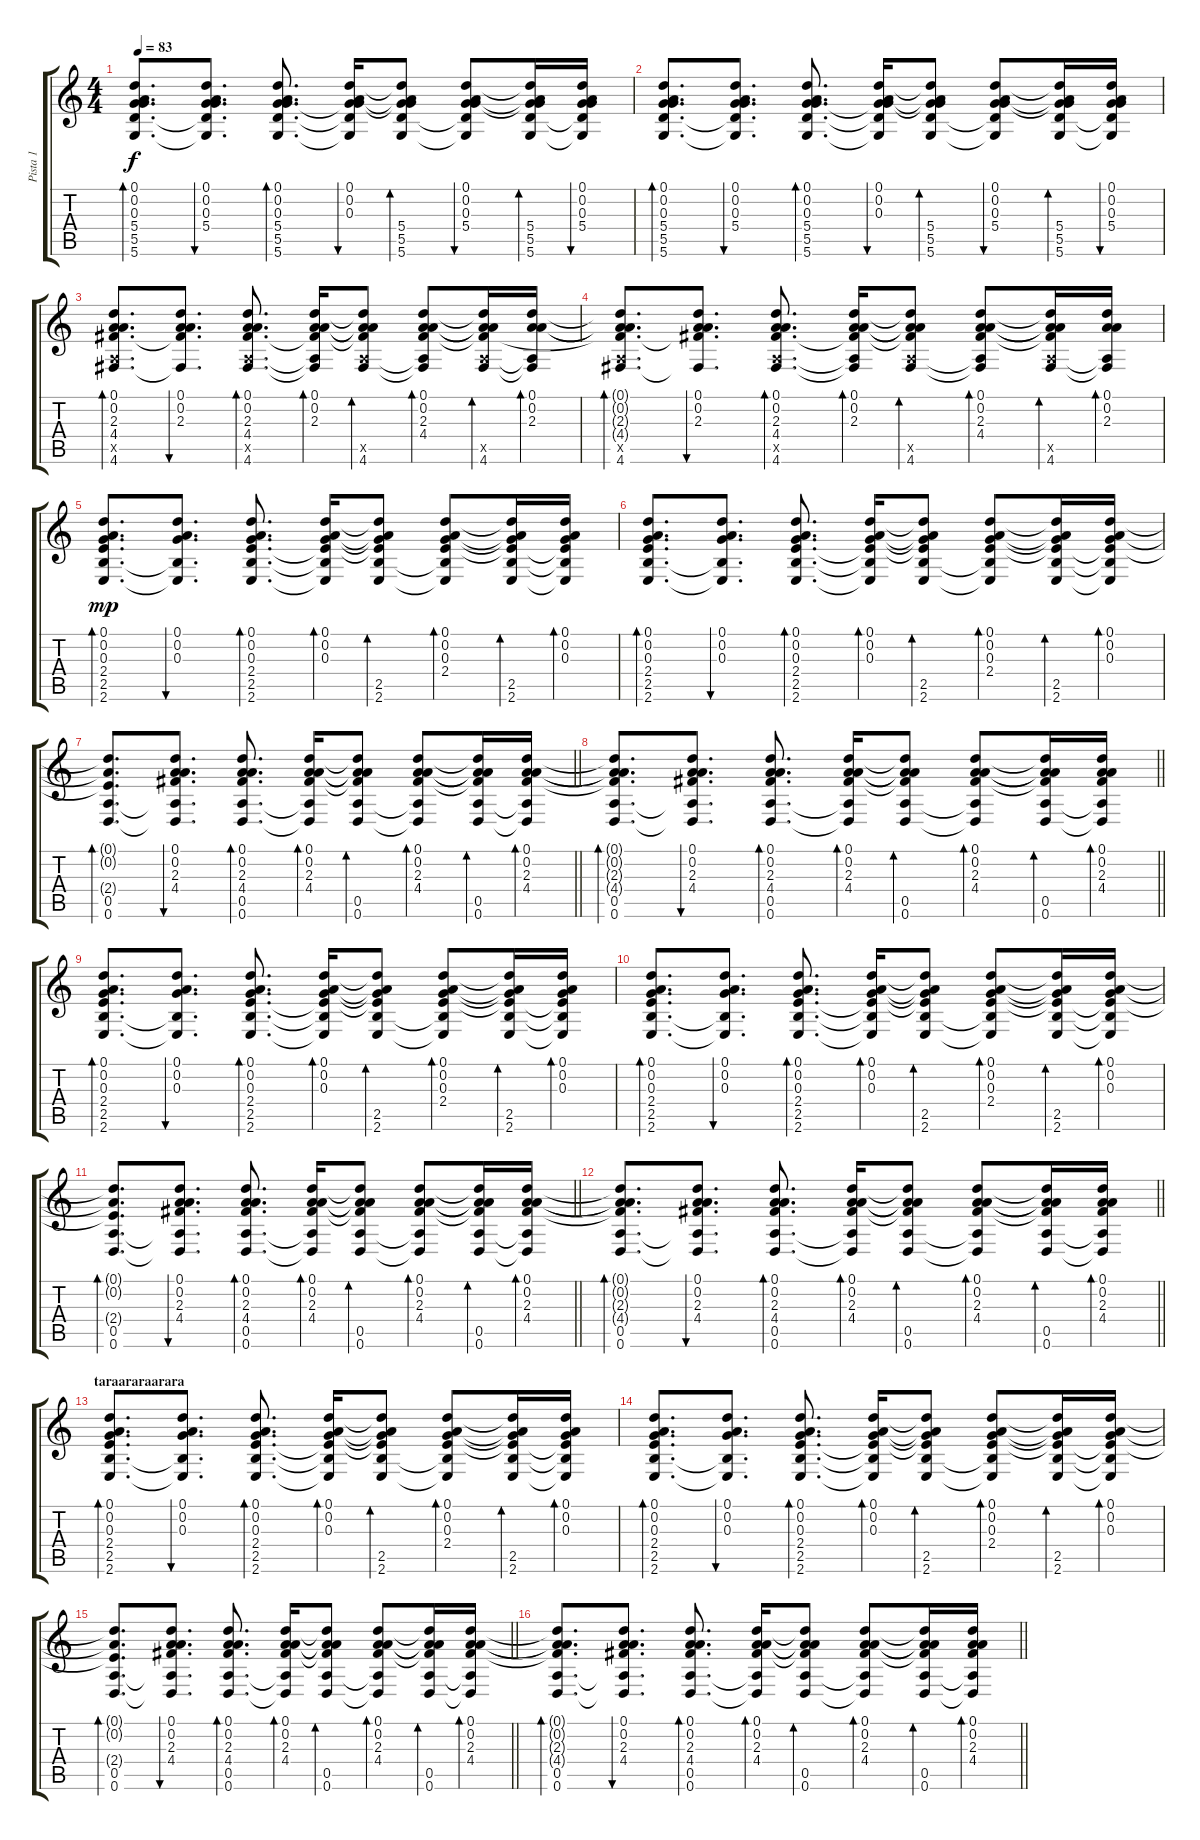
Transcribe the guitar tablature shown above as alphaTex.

\track ("Pista 1" "Pista 1") {instrument acousticguitarsteel}
\staff {score tabs}
\tuning (D4 A3 G3 D3 A2 D2) {hide}
\ts (4 4)
\tempo 83
\clef g2
\ks c
(0.1 0.2 0.3 5.4 5.5 5.6).8{d bd 60 dy f} (0.1 0.2 0.3 5.4 5.5{t} 5.6{t}).8{d bu 60} (0.1 0.2 0.3 5.4 5.5 5.6).8{d bd 30} (0.1 0.2 0.3 5.4{t} 5.5{t} 5.6{t}).16{bu 30} (0.1{t} 0.2{t} 0.3{t} 5.4 5.5 5.6).8{bd 60} (0.1 0.2 0.3 5.4 5.5{t} 5.6{t}).8{bu 30} (0.1{t} 0.2{t} 0.3{t} 5.4 5.5 5.6).16{bd 30} (0.1 0.2 0.3 5.4 5.5{t} 5.6{t}).16{bu 30} |
(0.1 0.2 0.3 5.4 5.5 5.6).8{d bd 60} (0.1 0.2 0.3 5.4 5.5{t} 5.6{t}).8{d bu 60} (0.1 0.2 0.3 5.4 5.5 5.6).8{d bd 30} (0.1 0.2 0.3 5.4{t} 5.5{t} 5.6{t}).16{bu 30} (0.1{t} 0.2{t} 0.3{t} 5.4 5.5 5.6).8{bd 60} (0.1 0.2 0.3 5.4 5.5{t} 5.6{t}).8{bu 30} (0.1{t} 0.2{t} 0.3{t} 5.4 5.5 5.6).16{bd 30} (0.1 0.2 0.3 5.4 5.5{t} 5.6{t}).16{bu 30} |
(0.1 0.2 2.3 4.4 0.5{x} 4.6).8{d bd 60} (0.1 0.2 2.3 4.4{t} 4.6{t}).8{d bu 60} (0.1 0.2 2.3 4.4 0.5{x} 4.6).8{d bd 30} (0.1 0.2 2.3 4.4{t} 0.5{t} 4.6{t}).16{bd 60} (0.1{t} 0.2{t} 2.3{t} 4.4{t} 0.5{x} 4.6).8{bd 60} (0.1 0.2 2.3 4.4 0.5{t} 4.6{t}).8{bd 30} (0.1{t} 0.2{t} 2.3{t} 4.4{t} 0.5{x} 4.6).16{bd 30} (0.1 0.2 2.3 0.5{t} 4.6{t}).16{bd 30} |
(0.1{t} 0.2{t} 2.3{t} 4.4{t} 0.5{x} 4.6).8{d bd 60} (0.1 0.2 2.3 4.4{t} 4.6{t}).8{d bu 60} (0.1 0.2 2.3 4.4 0.5{x} 4.6).8{d bd 30} (0.1 0.2 2.3 4.4{t} 0.5{t} 4.6{t}).16{bd 60} (0.1{t} 0.2{t} 2.3{t} 4.4{t} 0.5{x} 4.6).8{bd 60} (0.1 0.2 2.3 4.4 0.5{t} 4.6{t}).8{bd 30} (0.1{t} 0.2{t} 2.3{t} 4.4{t} 0.5{x} 4.6).16{bd 30} (0.1 0.2 2.3 0.5{t} 4.6{t}).16{bd 30} |
(0.1 0.2 0.3 2.4 2.5 2.6).8{d bd 30 dy mp} (0.1 0.2 0.3 2.5{t} 2.6{t}).8{d bu 60} (0.1 0.2 0.3 2.4 2.5 2.6).8{d bd 30} (0.1 0.2 0.3 2.4{t} 2.5{t} 2.6{t}).16{bd 60} (0.1{t} 0.2{t} 0.3{t} 2.4{t} 2.5 2.6).8{bd 60} (0.1 0.2 0.3 2.4 2.5{t} 2.6{t}).8{bd 30} (0.1{t} 0.2{t} 0.3{t} 2.4{t} 2.5 2.6).16{bd 30} (0.1 0.2 0.3 2.4{t} 2.5{t} 2.6{t}).16{bd 30} |
(0.1 0.2 0.3 2.4 2.5 2.6).8{d bd 30} (0.1 0.2 0.3 2.5{t} 2.6{t}).8{d bu 60} (0.1 0.2 0.3 2.4 2.5 2.6).8{d bd 30} (0.1 0.2 0.3 2.4{t} 2.5{t} 2.6{t}).16{bd 60} (0.1{t} 0.2{t} 0.3{t} 2.4{t} 2.5 2.6).8{bd 60} (0.1 0.2 0.3 2.4 2.5{t} 2.6{t}).8{bd 30} (0.1{t} 0.2{t} 0.3{t} 2.4{t} 2.5 2.6).16{bd 30} (0.1 0.2 0.3 2.4{t} 2.5{t} 2.6{t}).16{bd 30} |
\barLineRight lightlight
(0.1{t} 0.2{t} 2.4{t} 0.5 0.6).8{d bd 60} (0.1 0.2 2.3 4.4 0.5{t} 0.6{t}).8{d bu 60} (0.1 0.2 2.3 4.4 0.5 0.6).8{d bd 30} (0.1 0.2 2.3 4.4 0.5{t} 0.6{t}).16{bd 60} (0.1{t} 0.2{t} 2.3{t} 4.4{t} 0.5 0.6).8{bd 60} (0.1 0.2 2.3 4.4 0.5{t} 0.6{t}).8{bd 30} (0.1{t} 0.2{t} 2.3{t} 4.4{t} 0.5 0.6).16{bd 30} (0.1 0.2 2.3 4.4 0.5{t} 0.6{t}).16{bd 30} |
\barLineRight lightlight
(0.1{t} 0.2{t} 2.3{t} 4.4{t} 0.5 0.6).8{d bd 60} (0.1 0.2 2.3 4.4 0.5{t} 0.6{t}).8{d bu 60} (0.1 0.2 2.3 4.4 0.5 0.6).8{d bd 30} (0.1 0.2 2.3 4.4 0.5{t} 0.6{t}).16{bd 60} (0.1{t} 0.2{t} 2.3{t} 4.4{t} 0.5 0.6).8{bd 60} (0.1 0.2 2.3 4.4 0.5{t} 0.6{t}).8{bd 30} (0.1{t} 0.2{t} 2.3{t} 4.4{t} 0.5 0.6).16{bd 30} (0.1 0.2 2.3 4.4 0.5{t} 0.6{t}).16{bd 30} |
(0.1 0.2 0.3 2.4 2.5 2.6).8{d bd 30} (0.1 0.2 0.3 2.5{t} 2.6{t}).8{d bu 60} (0.1 0.2 0.3 2.4 2.5 2.6).8{d bd 30} (0.1 0.2 0.3 2.4{t} 2.5{t} 2.6{t}).16{bd 60} (0.1{t} 0.2{t} 0.3{t} 2.4{t} 2.5 2.6).8{bd 60} (0.1 0.2 0.3 2.4 2.5{t} 2.6{t}).8{bd 30} (0.1{t} 0.2{t} 0.3{t} 2.4{t} 2.5 2.6).16{bd 30} (0.1 0.2 0.3 2.4{t} 2.5{t} 2.6{t}).16{bd 30} |
(0.1 0.2 0.3 2.4 2.5 2.6).8{d bd 30} (0.1 0.2 0.3 2.5{t} 2.6{t}).8{d bu 60} (0.1 0.2 0.3 2.4 2.5 2.6).8{d bd 30} (0.1 0.2 0.3 2.4{t} 2.5{t} 2.6{t}).16{bd 60} (0.1{t} 0.2{t} 0.3{t} 2.4{t} 2.5 2.6).8{bd 60} (0.1 0.2 0.3 2.4 2.5{t} 2.6{t}).8{bd 30} (0.1{t} 0.2{t} 0.3{t} 2.4{t} 2.5 2.6).16{bd 30} (0.1 0.2 0.3 2.4{t} 2.5{t} 2.6{t}).16{bd 30} |
\barLineRight lightlight
(0.1{t} 0.2{t} 2.4{t} 0.5 0.6).8{d bd 60} (0.1 0.2 2.3 4.4 0.5{t} 0.6{t}).8{d bu 60} (0.1 0.2 2.3 4.4 0.5 0.6).8{d bd 30} (0.1 0.2 2.3 4.4 0.5{t} 0.6{t}).16{bd 60} (0.1{t} 0.2{t} 2.3{t} 4.4{t} 0.5 0.6).8{bd 60} (0.1 0.2 2.3 4.4 0.5{t} 0.6{t}).8{bd 30} (0.1{t} 0.2{t} 2.3{t} 4.4{t} 0.5 0.6).16{bd 30} (0.1 0.2 2.3 4.4 0.5{t} 0.6{t}).16{bd 30} |
\barLineRight lightlight
(0.1{t} 0.2{t} 2.3{t} 4.4{t} 0.5 0.6).8{d bd 60} (0.1 0.2 2.3 4.4 0.5{t} 0.6{t}).8{d bu 60} (0.1 0.2 2.3 4.4 0.5 0.6).8{d bd 30} (0.1 0.2 2.3 4.4 0.5{t} 0.6{t}).16{bd 60} (0.1{t} 0.2{t} 2.3{t} 4.4{t} 0.5 0.6).8{bd 60} (0.1 0.2 2.3 4.4 0.5{t} 0.6{t}).8{bd 30} (0.1{t} 0.2{t} 2.3{t} 4.4{t} 0.5 0.6).16{bd 30} (0.1 0.2 2.3 4.4 0.5{t} 0.6{t}).16{bd 30} |
\section ("" "taraararaarara")
(0.1 0.2 0.3 2.4 2.5 2.6).8{d bd 30} (0.1 0.2 0.3 2.5{t} 2.6{t}).8{d bu 60} (0.1 0.2 0.3 2.4 2.5 2.6).8{d bd 30} (0.1 0.2 0.3 2.4{t} 2.5{t} 2.6{t}).16{bd 60} (0.1{t} 0.2{t} 0.3{t} 2.4{t} 2.5 2.6).8{bd 60} (0.1 0.2 0.3 2.4 2.5{t} 2.6{t}).8{bd 30} (0.1{t} 0.2{t} 0.3{t} 2.4{t} 2.5 2.6).16{bd 30} (0.1 0.2 0.3 2.4{t} 2.5{t} 2.6{t}).16{bd 30} |
(0.1 0.2 0.3 2.4 2.5 2.6).8{d bd 30} (0.1 0.2 0.3 2.5{t} 2.6{t}).8{d bu 60} (0.1 0.2 0.3 2.4 2.5 2.6).8{d bd 30} (0.1 0.2 0.3 2.4{t} 2.5{t} 2.6{t}).16{bd 60} (0.1{t} 0.2{t} 0.3{t} 2.4{t} 2.5 2.6).8{bd 60} (0.1 0.2 0.3 2.4 2.5{t} 2.6{t}).8{bd 30} (0.1{t} 0.2{t} 0.3{t} 2.4{t} 2.5 2.6).16{bd 30} (0.1 0.2 0.3 2.4{t} 2.5{t} 2.6{t}).16{bd 30} |
\barLineRight lightlight
(0.1{t} 0.2{t} 2.4{t} 0.5 0.6).8{d bd 60} (0.1 0.2 2.3 4.4 0.5{t} 0.6{t}).8{d bu 60} (0.1 0.2 2.3 4.4 0.5 0.6).8{d bd 30} (0.1 0.2 2.3 4.4 0.5{t} 0.6{t}).16{bd 60} (0.1{t} 0.2{t} 2.3{t} 4.4{t} 0.5 0.6).8{bd 60} (0.1 0.2 2.3 4.4 0.5{t} 0.6{t}).8{bd 30} (0.1{t} 0.2{t} 2.3{t} 4.4{t} 0.5 0.6).16{bd 30} (0.1 0.2 2.3 4.4 0.5{t} 0.6{t}).16{bd 30} |
\barLineRight lightlight
(0.1{t} 0.2{t} 2.3{t} 4.4{t} 0.5 0.6).8{d bd 60} (0.1 0.2 2.3 4.4 0.5{t} 0.6{t}).8{d bu 60} (0.1 0.2 2.3 4.4 0.5 0.6).8{d bd 30} (0.1 0.2 2.3 4.4 0.5{t} 0.6{t}).16{bd 60} (0.1{t} 0.2{t} 2.3{t} 4.4{t} 0.5 0.6).8{bd 60} (0.1 0.2 2.3 4.4 0.5{t} 0.6{t}).8{bd 30} (0.1{t} 0.2{t} 2.3{t} 4.4{t} 0.5 0.6).16{bd 30} (0.1 0.2 2.3 4.4 0.5{t} 0.6{t}).16{bd 30}
